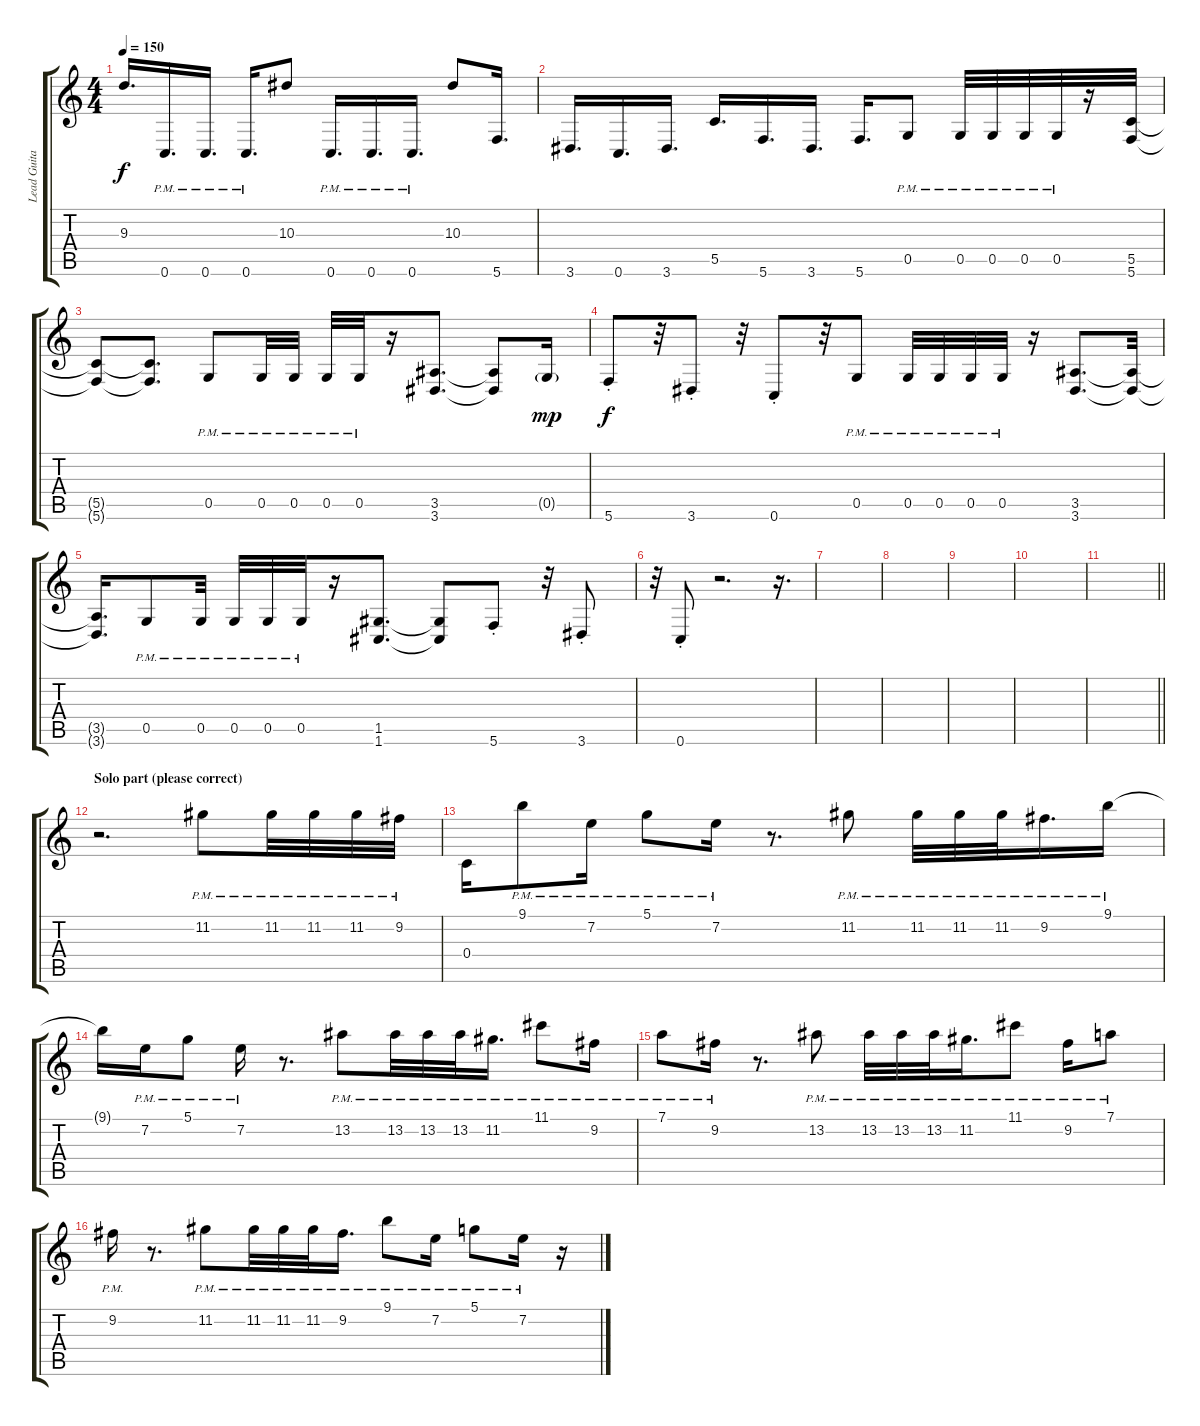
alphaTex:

\track ("Lead Guitar" "Lead Guita") {instrument distortionguitar}
\staff {score tabs}
\tuning (D4 A3 F3 C3 G2 C2) {hide}
\ts (4 4)
\tempo 150
\clef g2
\ks c
9.3.16{d dy f} 0.6{pm}.16{d} 0.6{pm}.16{d} 0.6{pm}.16{d} 10.3.8 0.6{pm}.16{d} 0.6{pm}.16{d} 0.6{pm}.16{d} 10.3.8 5.6.16{d} |
3.6.16{d} 0.6.16{d} 3.6.16{d} 5.5.16{d} 5.6.16{d} 3.6.16{d} 5.6.16{d} 0.5{pm}.8 0.5{pm}.32 0.5{pm}.32 0.5{pm}.32 0.5{pm}.32 r.16 (5.5 5.6).32 |
(5.5{t} 5.6{t}).8 (5.5{t} 5.6{t}).8{d} 0.5{pm}.8 0.5{pm}.32 0.5{pm}.32 0.5{pm}.32 0.5{pm}.32 r.16 (3.5 3.6).8{d} (3.5{t} 3.6{t}).8 0.5{g}.16{dy mp} |
5.6{st}.8{dy f} r.32 3.6{st}.8 r.32 0.6{st}.8 r.32 0.5{pm}.8 0.5{pm}.32 0.5{pm}.32 0.5{pm}.32 0.5{pm}.32 r.16 (3.5 3.6).8{d} (3.5{t} 3.6{t}).32 |
(3.5{t} 3.6{t}).16{d} 0.5{pm}.8 0.5{pm}.32 0.5{pm}.32 0.5{pm}.32 0.5{pm}.32 r.16 (1.5 1.6).8{d} (1.5{t} 1.6{t}).8 5.6{st}.8 r.32 3.6{st}.8 |
r.32 0.6{st}.8 r.2{d} r.16{d} |
|
|
|
|
\barLineRight lightlight
|
\section ("" "Solo part (please correct)")
r.2{d} 11.2{pm}.8 11.2{pm}.32 11.2{pm}.32 11.2{pm}.32 9.2{pm}.32 |
0.4.16 9.1{pm}.8 7.2{pm}.16 5.1{pm}.8 7.2{pm}.16 r.8{d} 11.2{pm}.8 11.2{pm}.32 11.2{pm}.32 11.2{pm}.32 9.2{pm}.16{d} 9.1{pm}.16 |
9.1{t}.16 7.2{pm}.16 5.1{pm}.8 7.2{pm}.16 r.8{d} 13.2{pm}.8 13.2{pm}.32 13.2{pm}.32 13.2{pm}.32 11.2{pm}.16{d} 11.1{pm}.8 9.2{pm}.16 |
7.1{pm}.8 9.2{pm}.16 r.8{d} 13.2{pm}.8 13.2{pm}.32 13.2{pm}.32 13.2{pm}.32 11.2{pm}.16{d} 11.1{pm}.8 9.2{pm}.16 7.1{pm}.8 |
9.2{pm}.16 r.8{d} 11.2{pm}.8 11.2{pm}.32 11.2{pm}.32 11.2{pm}.32 9.2{pm}.16{d} 9.1{pm}.8 7.2{pm}.16 5.1{pm}.8 7.2{pm}.16 r.16
